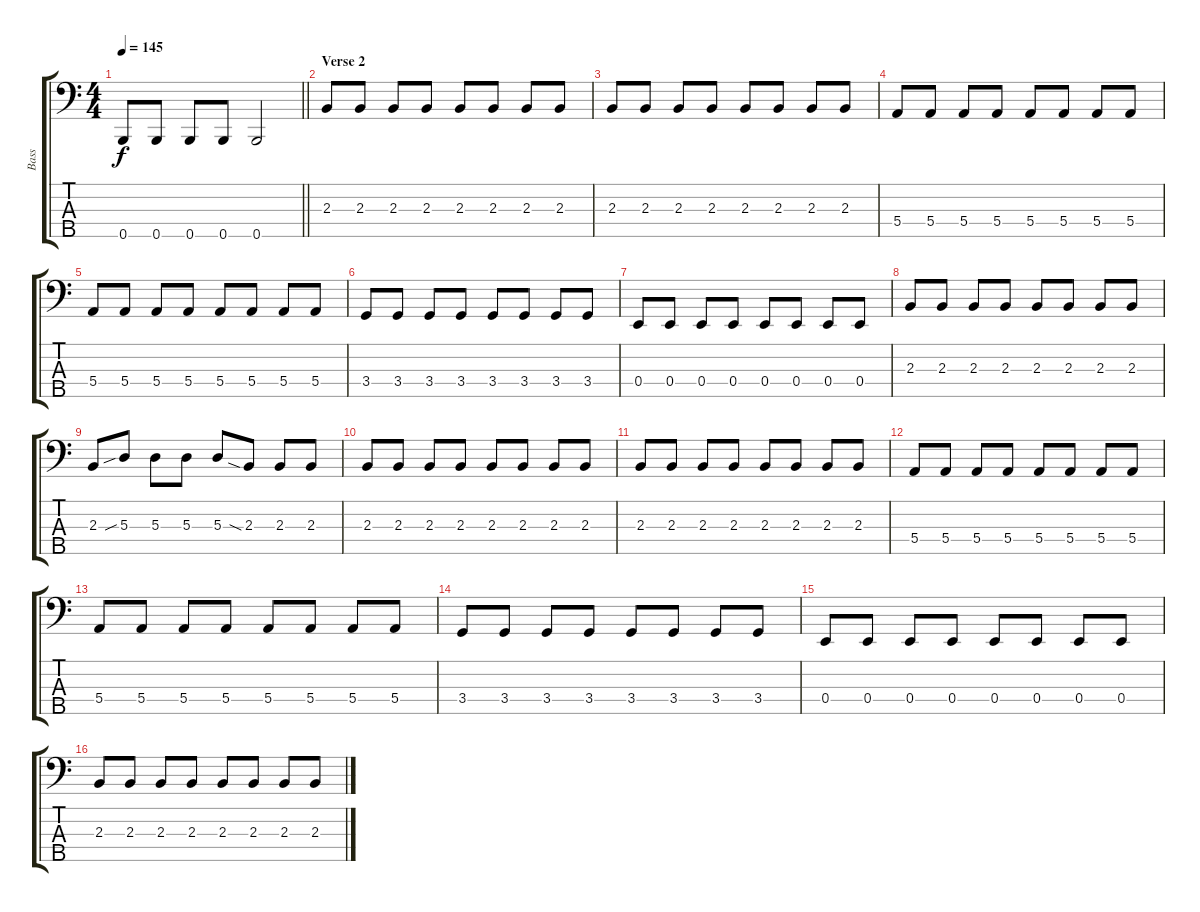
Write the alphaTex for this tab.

\track ("Bass" "Bass") {instrument electricbassfinger}
\staff {score tabs}
\tuning (G2 D2 A1 E1 B0) {hide}
\ts (4 4)
\tempo 145
\clef f4
\barLineRight lightlight
\ks c
0.5.8{dy f} 0.5.8 0.5.8 0.5.8 0.5.2 |
\section ("" "Verse 2")
2.3.8 2.3.8 2.3.8 2.3.8 2.3.8 2.3.8 2.3.8 2.3.8 |
2.3.8 2.3.8 2.3.8 2.3.8 2.3.8 2.3.8 2.3.8 2.3.8 |
5.4.8 5.4.8 5.4.8 5.4.8 5.4.8 5.4.8 5.4.8 5.4.8 |
5.4.8 5.4.8 5.4.8 5.4.8 5.4.8 5.4.8 5.4.8 5.4.8 |
3.4.8 3.4.8 3.4.8 3.4.8 3.4.8 3.4.8 3.4.8 3.4.8 |
0.4.8 0.4.8 0.4.8 0.4.8 0.4.8 0.4.8 0.4.8 0.4.8 |
2.3.8 2.3.8 2.3.8 2.3.8 2.3.8 2.3.8 2.3.8 2.3.8 |
2.3.8 5.3{sib}.8 5.3.8 5.3.8 5.3.8 2.3{sia}.8 2.3.8 2.3.8 |
2.3.8 2.3.8 2.3.8 2.3.8 2.3.8 2.3.8 2.3.8 2.3.8 |
2.3.8 2.3.8 2.3.8 2.3.8 2.3.8 2.3.8 2.3.8 2.3.8 |
5.4.8 5.4.8 5.4.8 5.4.8 5.4.8 5.4.8 5.4.8 5.4.8 |
5.4.8 5.4.8 5.4.8 5.4.8 5.4.8 5.4.8 5.4.8 5.4.8 |
3.4.8 3.4.8 3.4.8 3.4.8 3.4.8 3.4.8 3.4.8 3.4.8 |
0.4.8 0.4.8 0.4.8 0.4.8 0.4.8 0.4.8 0.4.8 0.4.8 |
2.3.8 2.3.8 2.3.8 2.3.8 2.3.8 2.3.8 2.3.8 2.3.8
